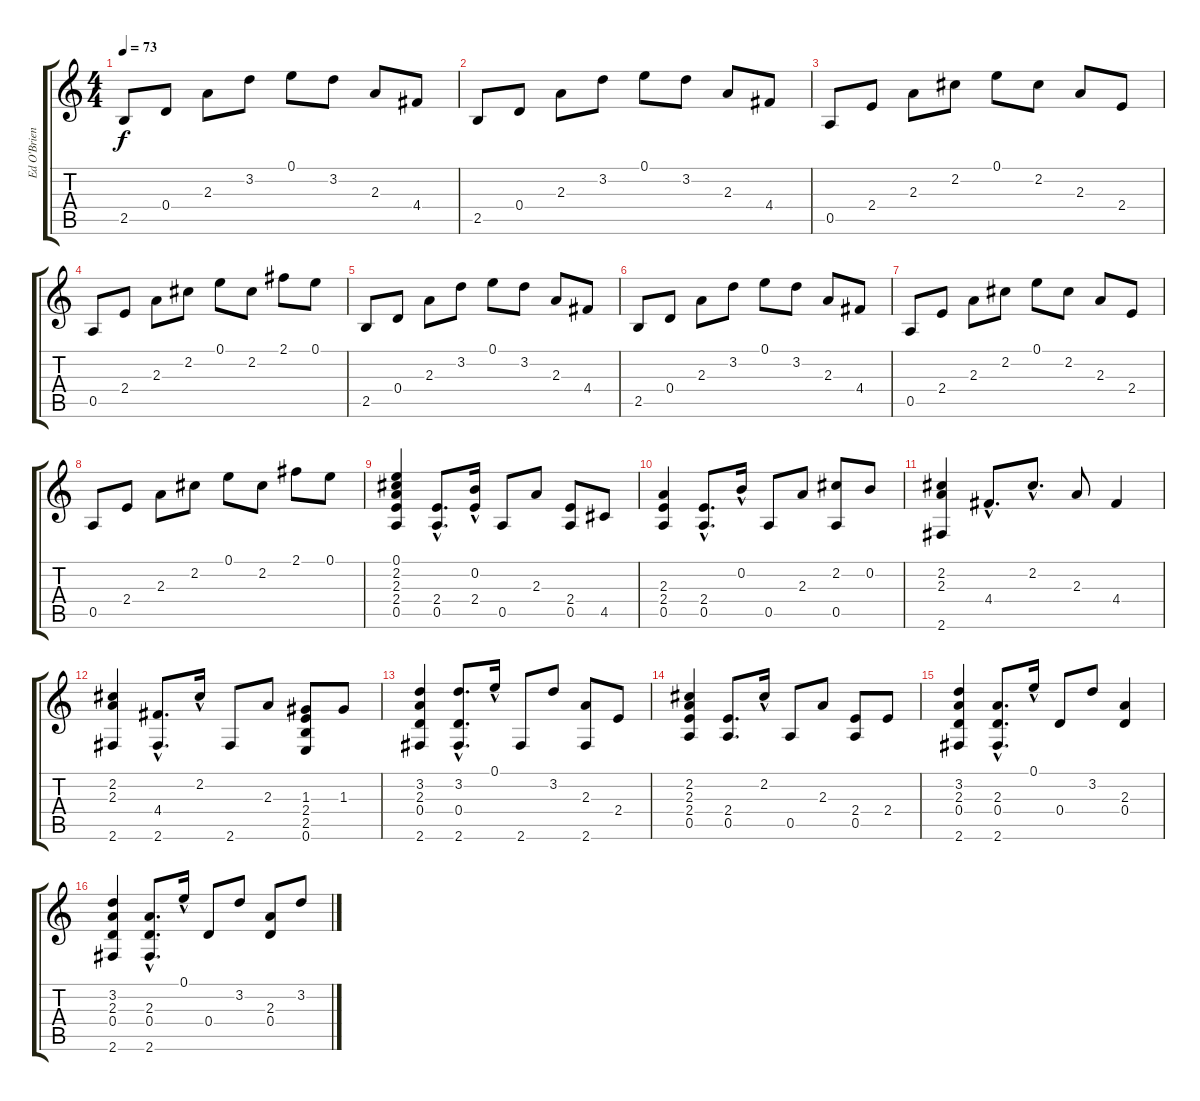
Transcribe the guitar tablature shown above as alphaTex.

\track ("Ed O'Brien - Clean Guitar" "Ed O'Brien") {instrument electricguitarclean}
\staff {score tabs}
\tuning (E4 B3 G3 D3 A2 E2) {hide}
\ts (4 4)
\tempo 73
\clef g2
\ks c
2.5.8{dy f} 0.4.8 2.3.8 3.2.8 0.1.8 3.2.8 2.3.8 4.4.8 |
2.5.8 0.4.8 2.3.8 3.2.8 0.1.8 3.2.8 2.3.8 4.4.8 |
0.5.8 2.4.8 2.3.8 2.2.8 0.1.8 2.2.8 2.3.8 2.4.8 |
0.5.8 2.4.8 2.3.8 2.2.8 0.1.8 2.2.8 2.1.8 0.1.8 |
2.5.8 0.4.8 2.3.8 3.2.8 0.1.8 3.2.8 2.3.8 4.4.8 |
2.5.8 0.4.8 2.3.8 3.2.8 0.1.8 3.2.8 2.3.8 4.4.8 |
0.5.8 2.4.8 2.3.8 2.2.8 0.1.8 2.2.8 2.3.8 2.4.8 |
0.5.8 2.4.8 2.3.8 2.2.8 0.1.8 2.2.8 2.1.8 0.1.8 |
(0.1 2.2 2.3 2.4 0.5).4 (2.4{hac} 0.5).8{d} (0.2{hac} 2.4).16 0.5.8 2.3.8 (2.4 0.5).8 4.5.8 |
(2.3 2.4 0.5).4 (2.4{hac} 0.5).8{d} 0.2{hac}.16 0.5.8 2.3.8 (2.2 0.5).8 0.2.8 |
(2.2 2.3 2.6).4 4.4{hac}.8{d} 2.2{hac}.8{d} 2.3.8 4.4.4 |
(2.2 2.3 2.6).4 (4.4{hac} 2.6).8{d} 2.2{hac}.16 2.6.8 2.3.8 (1.3 2.4 2.5 0.6).8 1.3.8 |
(3.2 2.3 0.4 2.6).4 (3.2{hac} 0.4 2.6).8{d} 0.1{hac}.16 2.6.8 3.2.8 (2.3 2.6).8 2.4.8 |
(2.2 2.3 2.4 0.5).4 (2.4 0.5).8{d} 2.2{hac}.16 0.5.8 2.3.8 (2.4 0.5).8 2.4.8 |
(3.2 2.3 0.4 2.6).4 (2.3{hac} 0.4 2.6).8{d} 0.1{hac}.16 0.4.8 3.2.8 (2.3 0.4).4 |
(3.2 2.3 0.4 2.6).4 (2.3{hac} 0.4 2.6).8{d} 0.1{hac}.16 0.4.8 3.2.8 (2.3 0.4).8 3.2.8
